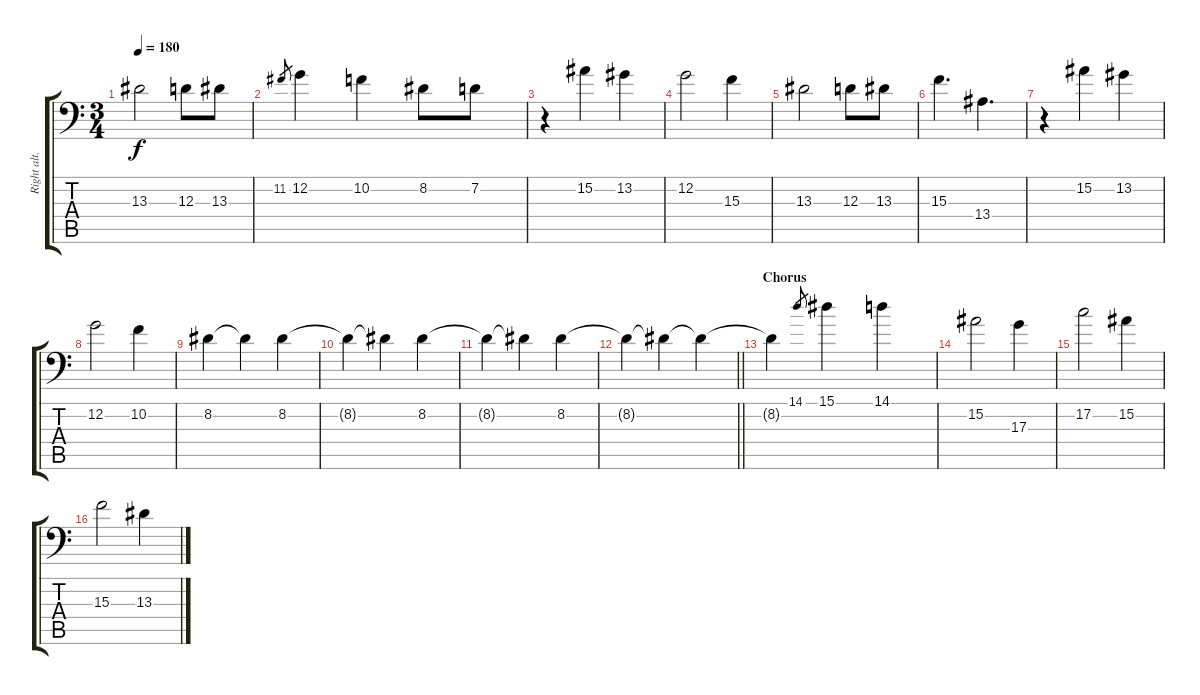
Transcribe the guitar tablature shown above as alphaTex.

\track ("Right alt." "Right alt.") {mute instrument acousticbass}
\staff {score tabs}
\tuning (C3 G2 D2 A1 E1 B0) {hide}
\ts (3 4)
\tempo 180
\clef f4
\ks c
13.3.2{dy f} 12.3.8 13.3.8 |
11.2.8{gr} 12.2.4 10.2.4 8.2.8 7.2.8 |
r.4 15.2.4 13.2.4 |
12.2.2 15.3.4 |
13.3.2 12.3.8 13.3.8 |
15.3.4{d} 13.4.4{d} |
r.4 15.2.4 13.2.4 |
12.2.2 10.2.4 |
8.2.4 8.2{t}.4 8.2.4 |
8.2{t}.4 8.2{t}.4 8.2.4 |
8.2{t}.4 8.2{t}.4 8.2.4 |
\barLineRight lightlight
8.2{t}.4 8.2{t}.4 8.2{t}.4 |
\section ("" "Chorus")
8.2{t}.4 14.1.8{gr} 15.1.4 14.1.4 |
15.2.2 17.3.4 |
17.2.2 15.2.4 |
15.3.2 13.3.4
